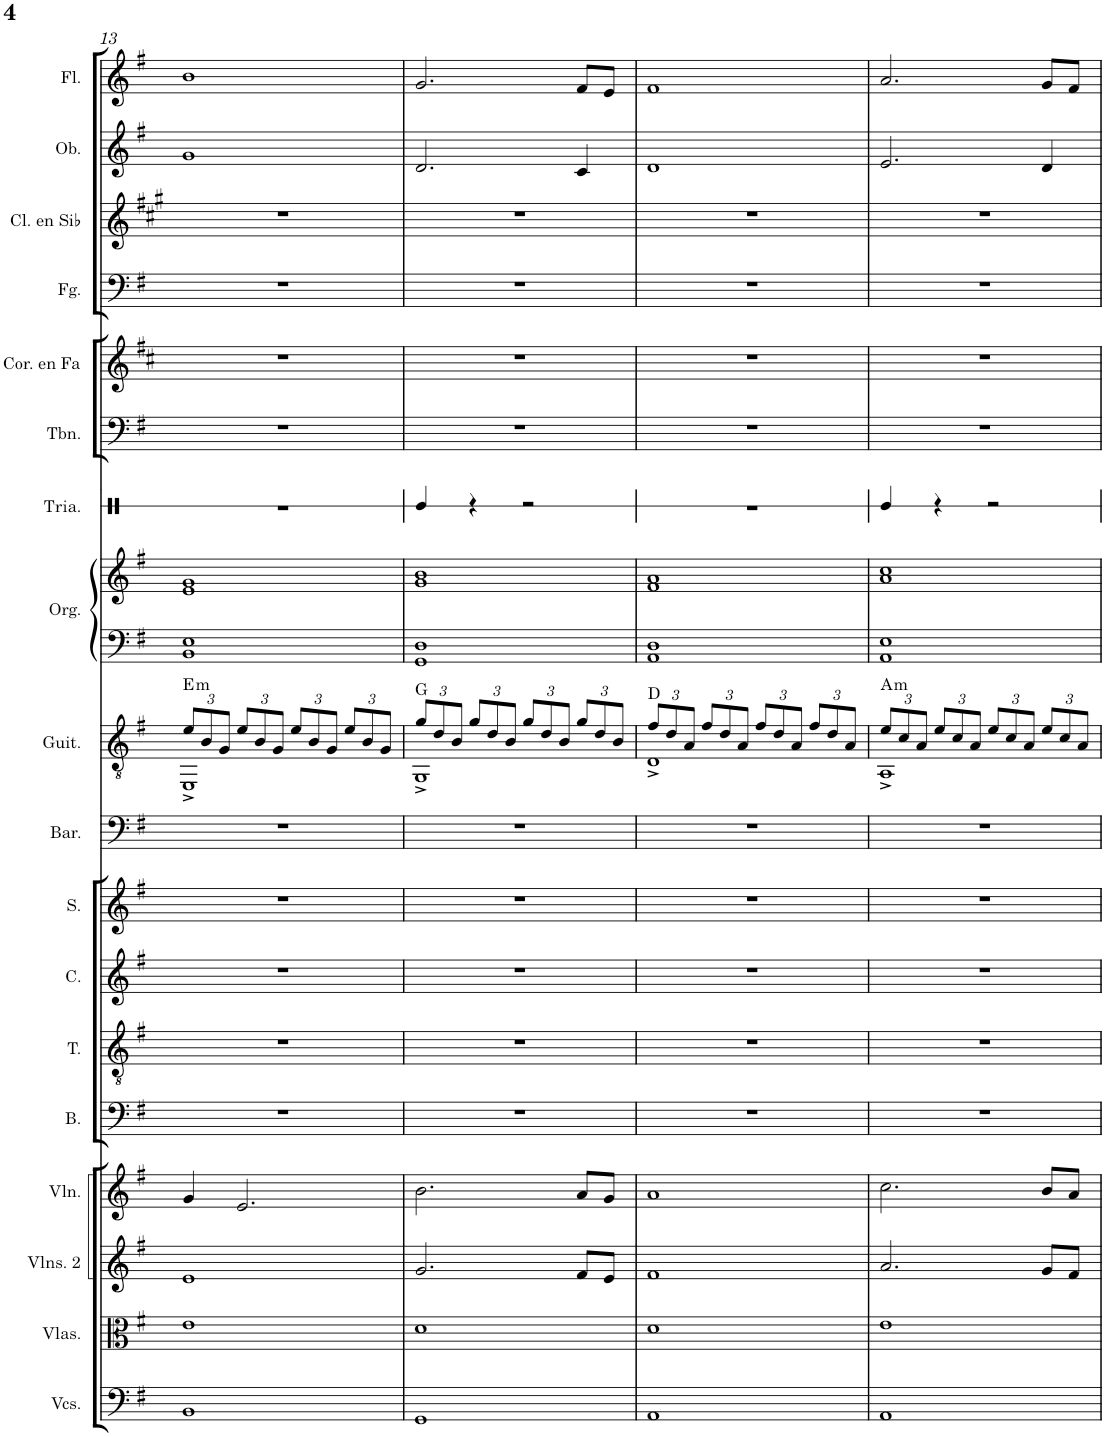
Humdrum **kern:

**kern	**kern	**kern	**kern	**kern	**kern	**kern	**kern	**kern	**kern	**harte	**kern	**kern	**kern	**kern	**kern	**kern	**kern	**kern	**kern
*part18	*part17	*part16	*part15	*part14	*part13	*part12	*part11	*part10	*part9	*part9	*part8	*part8	*part7	*part6	*part5	*part4	*part3	*part2	*part1
*staff19	*staff18	*staff17	*staff16	*staff15	*staff14	*staff13	*staff12	*staff11	*staff10	*	*staff9	*staff8	*staff7	*staff6	*staff5	*staff4	*staff3	*staff2	*staff1
*I"Violonchelos	*I"Violas	*I"Violines 2	*I"Violines 1	*I"Bajo	*I"Tenor	*I"Contralto	*I"Soprano	*I"Barítono	*I"Guitarra	*	*I"Órgano	*	*I"Triángulo	*I"Trombón	*I"Corno en Fa	*I"Fagot	*I"Clarinete en Sib	*I"Oboe	*I"Flauta
*I'Vcs.	*I'Vlas.	*I'Vlns. 2	*I'Vlns. 1	*I'B.	*I'T.	*I'C.	*I'S.	*I'Bar.	*I'Guit.	*	*	*	*	*I'Tbn.	*I'Cor. en Fa	*I'Fg.	*I'Cl. en Sib	*I'Ob.	*I'Fl.
!!LO:PB:g=z
*clefF4	*clefC3	*clefG2	*clefG2	*clefF4	*clefGv2	*clefG2	*clefG2	*clefF4	*clefGv2	*	*clefF4	*clefG2	*clefX	*clefF4	*clefG2	*clefF4	*clefG2	*clefG2	*clefG2
*	*	*	*	*	*	*	*	*	*	*	*	*	*	*	*Trd4c7	*	*Trd1c2	*	*
*k[f#]	*k[f#]	*k[f#]	*k[f#]	*k[f#]	*k[f#]	*k[f#]	*k[f#]	*k[f#]	*k[f#]	*	*k[f#]	*k[f#]	*k[]	*k[f#]	*k[f#c#]	*k[f#]	*k[f#c#g#]	*k[f#]	*k[f#]
*M4/4	*M4/4	*M4/4	*M4/4	*M4/4	*M4/4	*M4/4	*M4/4	*M4/4	*M4/4	*	*M4/4	*M4/4	*M4/4	*M4/4	*M4/4	*M4/4	*M4/4	*M4/4	*M4/4
*	*	*	*	*	*	*	*	*	*Xbrackettup	*	*	*	*	*	*	*	*	*	*
=13	=13	=13	=13	=13	=13	=13	=13	=13	=13	=13	=13	=13	=13	=13	=13	=13	=13	=13	=13
*	*	*	*	*	*	*	*	*	*^	*	*	*	*	*	*	*	*	*	*
!	!	!	!	!	!	!	!	!	!	!	!LO:H:kt=m	!	!	!	!	!	!	!	!	!
1BB	1e	1e	4g/	1r	1r	1r	1r	1r	12e/L	1EE^	E:min	1BB 1E	1e 1g	1r	1r	1r	1r	1r	1g	1b
.	.	.	.	.	.	.	.	.	12B/	.	.	.	.	.	.	.	.	.	.	.
.	.	.	.	.	.	.	.	.	12G/J	.	.	.	.	.	.	.	.	.	.	.
.	.	.	2.e/	.	.	.	.	.	12e/L	.	.	.	.	.	.	.	.	.	.	.
.	.	.	.	.	.	.	.	.	12B/	.	.	.	.	.	.	.	.	.	.	.
.	.	.	.	.	.	.	.	.	12G/J	.	.	.	.	.	.	.	.	.	.	.
.	.	.	.	.	.	.	.	.	12e/L	.	.	.	.	.	.	.	.	.	.	.
.	.	.	.	.	.	.	.	.	12B/	.	.	.	.	.	.	.	.	.	.	.
.	.	.	.	.	.	.	.	.	12G/J	.	.	.	.	.	.	.	.	.	.	.
.	.	.	.	.	.	.	.	.	12e/L	.	.	.	.	.	.	.	.	.	.	.
.	.	.	.	.	.	.	.	.	12B/	.	.	.	.	.	.	.	.	.	.	.
.	.	.	.	.	.	.	.	.	12G/J	.	.	.	.	.	.	.	.	.	.	.
=14	=14	=14	=14	=14	=14	=14	=14	=14	=14	=14	=14	=14	=14	=14	=14	=14	=14	=14	=14	=14
1GG	1d	2.g/	2.b\	1r	1r	1r	1r	1r	12g/L	1GG^	G:maj	1GG 1D	1g 1b	4Re/	1r	1r	1r	1r	2.d/	2.g/
.	.	.	.	.	.	.	.	.	12d/	.	.	.	.	.	.	.	.	.	.	.
.	.	.	.	.	.	.	.	.	12B/J	.	.	.	.	.	.	.	.	.	.	.
.	.	.	.	.	.	.	.	.	12g/L	.	.	.	.	4r	.	.	.	.	.	.
.	.	.	.	.	.	.	.	.	12d/	.	.	.	.	.	.	.	.	.	.	.
.	.	.	.	.	.	.	.	.	12B/J	.	.	.	.	.	.	.	.	.	.	.
.	.	.	.	.	.	.	.	.	12g/L	.	.	.	.	2r	.	.	.	.	.	.
.	.	.	.	.	.	.	.	.	12d/	.	.	.	.	.	.	.	.	.	.	.
.	.	.	.	.	.	.	.	.	12B/J	.	.	.	.	.	.	.	.	.	.	.
.	.	8f#/L	8a/L	.	.	.	.	.	12g/L	.	.	.	.	.	.	.	.	.	4c/	8f#/L
.	.	.	.	.	.	.	.	.	12d/	.	.	.	.	.	.	.	.	.	.	.
.	.	8e/J	8g/J	.	.	.	.	.	.	.	.	.	.	.	.	.	.	.	.	8e/J
.	.	.	.	.	.	.	.	.	12B/J	.	.	.	.	.	.	.	.	.	.	.
=15	=15	=15	=15	=15	=15	=15	=15	=15	=15	=15	=15	=15	=15	=15	=15	=15	=15	=15	=15	=15
1AA	1d	1f#	1a	1r	1r	1r	1r	1r	12f#/L	1D^	D:maj	1AA 1D	1f# 1a	1r	1r	1r	1r	1r	1d	1f#
.	.	.	.	.	.	.	.	.	12d/	.	.	.	.	.	.	.	.	.	.	.
.	.	.	.	.	.	.	.	.	12A/J	.	.	.	.	.	.	.	.	.	.	.
.	.	.	.	.	.	.	.	.	12f#/L	.	.	.	.	.	.	.	.	.	.	.
.	.	.	.	.	.	.	.	.	12d/	.	.	.	.	.	.	.	.	.	.	.
.	.	.	.	.	.	.	.	.	12A/J	.	.	.	.	.	.	.	.	.	.	.
.	.	.	.	.	.	.	.	.	12f#/L	.	.	.	.	.	.	.	.	.	.	.
.	.	.	.	.	.	.	.	.	12d/	.	.	.	.	.	.	.	.	.	.	.
.	.	.	.	.	.	.	.	.	12A/J	.	.	.	.	.	.	.	.	.	.	.
.	.	.	.	.	.	.	.	.	12f#/L	.	.	.	.	.	.	.	.	.	.	.
.	.	.	.	.	.	.	.	.	12d/	.	.	.	.	.	.	.	.	.	.	.
.	.	.	.	.	.	.	.	.	12A/J	.	.	.	.	.	.	.	.	.	.	.
=16	=16	=16	=16	=16	=16	=16	=16	=16	=16	=16	=16	=16	=16	=16	=16	=16	=16	=16	=16	=16
!	!	!	!	!	!	!	!	!	!	!	!LO:H:kt=m	!	!	!	!	!	!	!	!	!
1AA	1e	2.a/	2.cc\	1r	1r	1r	1r	1r	12e/L	1AA^	A:min	1AA 1E	1a 1cc	4Re/	1r	1r	1r	1r	2.e/	2.a/
.	.	.	.	.	.	.	.	.	12c/	.	.	.	.	.	.	.	.	.	.	.
.	.	.	.	.	.	.	.	.	12A/J	.	.	.	.	.	.	.	.	.	.	.
.	.	.	.	.	.	.	.	.	12e/L	.	.	.	.	4r	.	.	.	.	.	.
.	.	.	.	.	.	.	.	.	12c/	.	.	.	.	.	.	.	.	.	.	.
.	.	.	.	.	.	.	.	.	12A/J	.	.	.	.	.	.	.	.	.	.	.
.	.	.	.	.	.	.	.	.	12e/L	.	.	.	.	2r	.	.	.	.	.	.
.	.	.	.	.	.	.	.	.	12c/	.	.	.	.	.	.	.	.	.	.	.
.	.	.	.	.	.	.	.	.	12A/J	.	.	.	.	.	.	.	.	.	.	.
.	.	8g/L	8b/L	.	.	.	.	.	12e/L	.	.	.	.	.	.	.	.	.	4d/	8g/L
.	.	.	.	.	.	.	.	.	12c/	.	.	.	.	.	.	.	.	.	.	.
.	.	8f#/J	8a/J	.	.	.	.	.	.	.	.	.	.	.	.	.	.	.	.	8f#/J
.	.	.	.	.	.	.	.	.	12A/J	.	.	.	.	.	.	.	.	.	.	.
*	*	*	*	*	*	*	*	*	*v	*v	*	*	*	*	*	*	*	*	*	*
=	=	=	=	=	=	=	=	=	=	=	=	=	=	=	=	=	=	=	=
*-	*-	*-	*-	*-	*-	*-	*-	*-	*-	*-	*-	*-	*-	*-	*-	*-	*-	*-	*-
